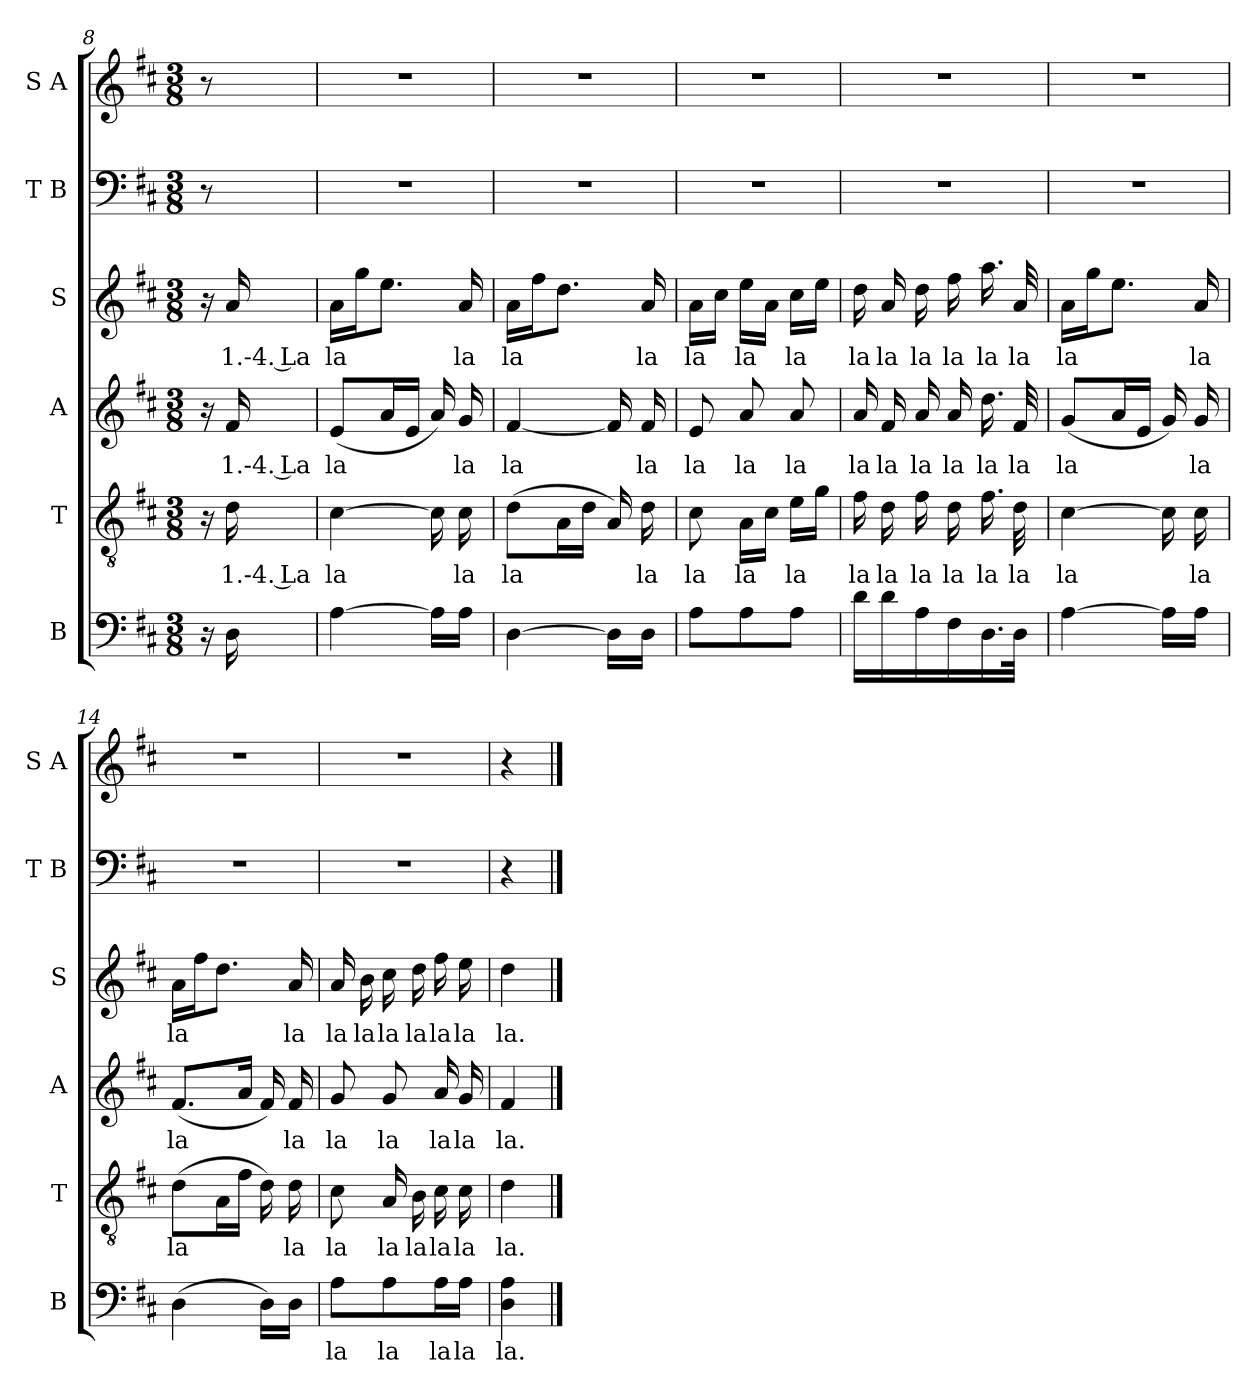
**kern	**text	**kern	**text	**kern	**text	**kern	**text	**kern	**kern
*part6	*part6	*part5	*part5	*part4	*part4	*part3	*part3	*part2	*part1
*staff6	*staff6	*staff5	*staff5	*staff4	*staff4	*staff3	*staff3	*staff2	*staff1
*I"B	*	*I"T	*	*I"A	*	*I"S	*	*I"T B	*I"S A
*I'B	*	*I'T	*	*I'A	*	*I'S	*	*I'T B	*I'S A
!!LO:LB:g=z
*clefF4	*	*clefGv2	*	*clefG2	*	*clefG2	*	*clefF4	*clefG2
*k[f#c#]	*	*k[f#c#]	*	*k[f#c#]	*	*k[f#c#]	*	*k[f#c#]	*k[f#c#]
*M3/8	*	*M3/8	*	*M3/8	*	*M3/8	*	*M3/8	*M3/8
=8X2	=8X2	=8X2	=8X2	=8X2	=8X2	=8X2	=8X2	=8X2	=8X2
16r	.	16r	.	16r	.	16r	.	8r	8r
16D\	.	16d\	1.-4. La	16f#/	1.-4. La	16a/	1.-4. La	.	.
=9	=9	=9	=9	=9	=9	=9	=9	=9	=9
[4A\	.	[4c#\	la	(8e/L	la	16a\LL	la	4.r	4.r
.	.	.	.	.	.	16gg\J	.	.	.
.	.	.	.	16a/L	.	8.ee\J	.	.	.
.	.	.	.	16e/JJ	.	.	.	.	.
16A\LL]	.	16c#\]	.	16a/)	.	.	.	.	.
16A\JJ	.	16c#\	la	16g/	la	16a/	la	.	.
=10	=10	=10	=10	=10	=10	=10	=10	=10	=10
[4D\	.	(8d\L	la	[4f#/	la	16a\LL	la	4.r	4.r
.	.	.	.	.	.	16ff#\J	.	.	.
.	.	16A\L	.	.	.	8.dd\J	.	.	.
.	.	16d\JJ	.	.	.	.	.	.	.
16D\LL]	.	16A/)	.	16f#/]	.	.	.	.	.
16D\JJ	.	16d\	la	16f#/	la	16a/	la	.	.
=11	=11	=11	=11	=11	=11	=11	=11	=11	=11
8A\L	.	8c#\	la	8e/	la	16a\LL	la	4.r	4.r
.	.	.	.	.	.	16cc#\JJ	.	.	.
8A\	.	16A\LL	la	8a/	la	16ee\LL	la	.	.
.	.	16c#\JJ	.	.	.	16a\JJ	.	.	.
8A\J	.	16e\LL	la	8a/	la	16cc#\LL	la	.	.
.	.	16g\JJ	.	.	.	16ee\JJ	.	.	.
=12	=12	=12	=12	=12	=12	=12	=12	=12	=12
16d\LL	.	16f#\	la	16a/	la	16dd\	la	4.r	4.r
16d\	.	16d\	la	16f#/	la	16a/	la	.	.
16A\	.	16f#\	la	16a/	la	16dd\	la	.	.
16F#\	.	16d\	la	16a/	la	16ff#\	la	.	.
16.D\	.	16.f#\	la	16.dd\	la	16.aa\	la	.	.
32D\JJk	.	32d\	la	32f#/	la	32a/	la	.	.
!!LO:LB:g=z
=13	=13	=13	=13	=13	=13	=13	=13	=13	=13
[4A\	.	[4c#\	la	(8g/L	la	16a\LL	la	4.r	4.r
.	.	.	.	.	.	16gg\J	.	.	.
.	.	.	.	16a/L	.	8.ee\J	.	.	.
.	.	.	.	16e/JJ	.	.	.	.	.
16A\LL]	.	16c#\]	.	16g/)	.	.	.	.	.
16A\JJ	.	16c#\	la	16g/	la	16a/	la	.	.
=14	=14	=14	=14	=14	=14	=14	=14	=14	=14
(4D\	.	(8d\L	la	(8.f#/L	la	16a\LL	la	4.r	4.r
.	.	.	.	.	.	16ff#\J	.	.	.
.	.	16A\L	.	.	.	8.dd\J	.	.	.
.	.	16f#\JJ	.	16a/Jk	.	.	.	.	.
16D\LL)	.	16d\)	.	16f#/)	.	.	.	.	.
16D\JJ	.	16d\	la	16f#/	la	16a/	la	.	.
=15	=15	=15	=15	=15	=15	=15	=15	=15	=15
8A\L	la	8c#\	la	8g/	la	16a/	la	4.r	4.r
.	.	.	.	.	.	16b\	la	.	.
8A\	la	16A/	la	8g/	la	16cc#\	la	.	.
.	.	16B\	la	.	.	16dd\	la	.	.
16A\L	la	16c#\	la	16a/	la	16ff#\	la	.	.
16A\JJ	la	16c#\	la	16g/	la	16ee\	la	.	.
=16	=16	=16	=16	=16	=16	=16	=16	=16	=16
4D\ 4A\	la.	4d\	la.	4f#/	la.	4dd\	la.	4r	4r
==	==	==	==	==	==	==	==	==	==
*-	*-	*-	*-	*-	*-	*-	*-	*-	*-
